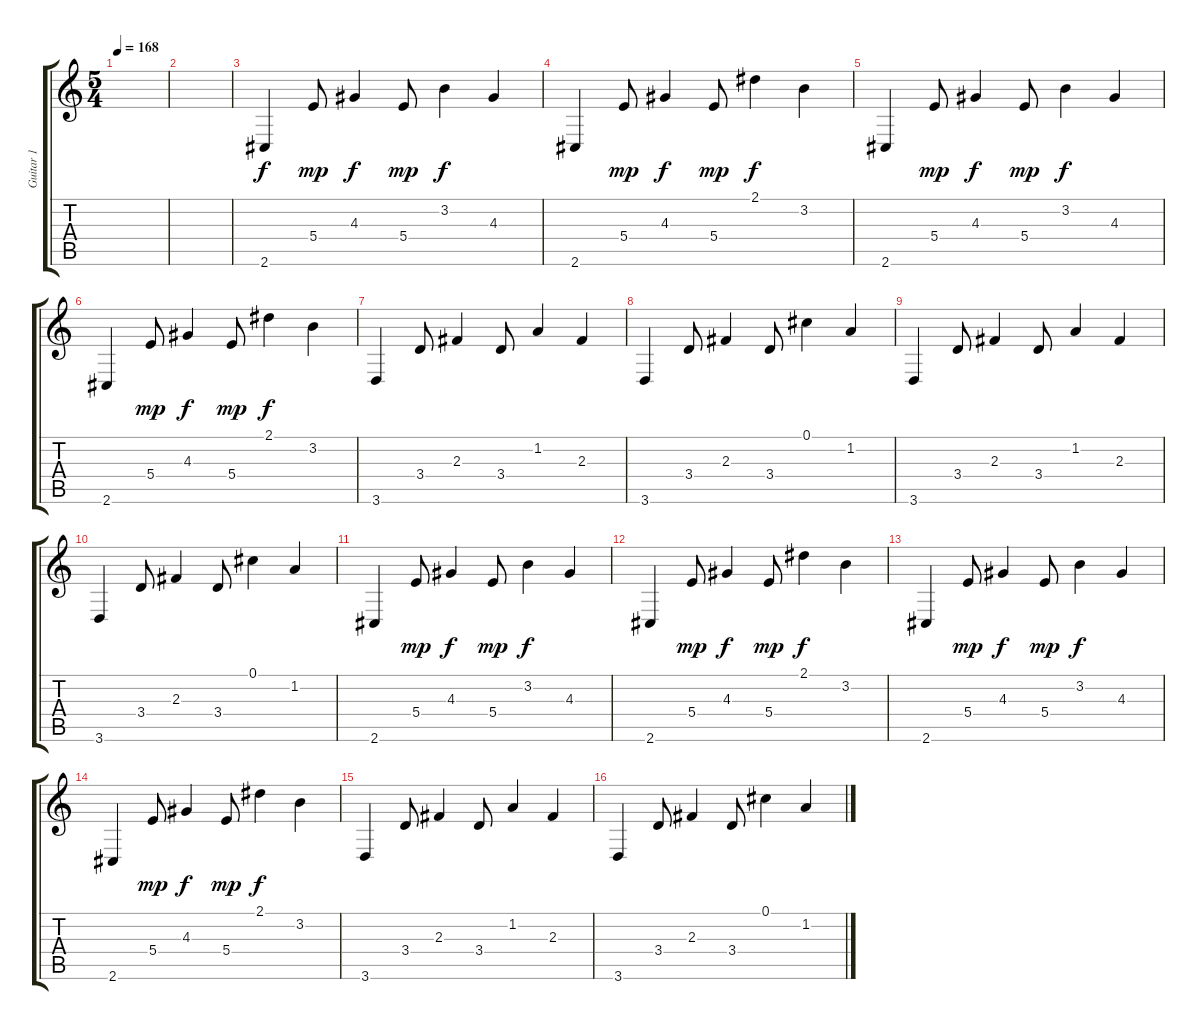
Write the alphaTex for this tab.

\track ("Guitar 1" "Guitar 1") {instrument electricguitarjazz}
\staff {score tabs}
\tuning (Db4 Ab3 E3 B2 Gb2 B1) {hide}
\ts (5 4)
\tempo 168
\clef g2
\ks c
|
|
2.6.4 5.4.8{dy mp} 4.3.4{dy f} 5.4.8{dy mp} 3.2.4{dy f} 4.3.4 |
2.6.4 5.4.8{dy mp} 4.3.4{dy f} 5.4.8{dy mp} 2.1.4{dy f} 3.2.4 |
2.6.4 5.4.8{dy mp} 4.3.4{dy f} 5.4.8{dy mp} 3.2.4{dy f} 4.3.4 |
2.6.4 5.4.8{dy mp} 4.3.4{dy f} 5.4.8{dy mp} 2.1.4{dy f} 3.2.4 |
3.6.4 3.4.8 2.3.4 3.4.8 1.2.4 2.3.4 |
3.6.4 3.4.8 2.3.4 3.4.8 0.1.4 1.2.4 |
3.6.4 3.4.8 2.3.4 3.4.8 1.2.4 2.3.4 |
3.6.4 3.4.8 2.3.4 3.4.8 0.1.4 1.2.4 |
2.6.4 5.4.8{dy mp} 4.3.4{dy f} 5.4.8{dy mp} 3.2.4{dy f} 4.3.4 |
2.6.4 5.4.8{dy mp} 4.3.4{dy f} 5.4.8{dy mp} 2.1.4{dy f} 3.2.4 |
2.6.4 5.4.8{dy mp} 4.3.4{dy f} 5.4.8{dy mp} 3.2.4{dy f} 4.3.4 |
2.6.4 5.4.8{dy mp} 4.3.4{dy f} 5.4.8{dy mp} 2.1.4{dy f} 3.2.4 |
3.6.4 3.4.8 2.3.4 3.4.8 1.2.4 2.3.4 |
3.6.4 3.4.8 2.3.4 3.4.8 0.1.4 1.2.4
